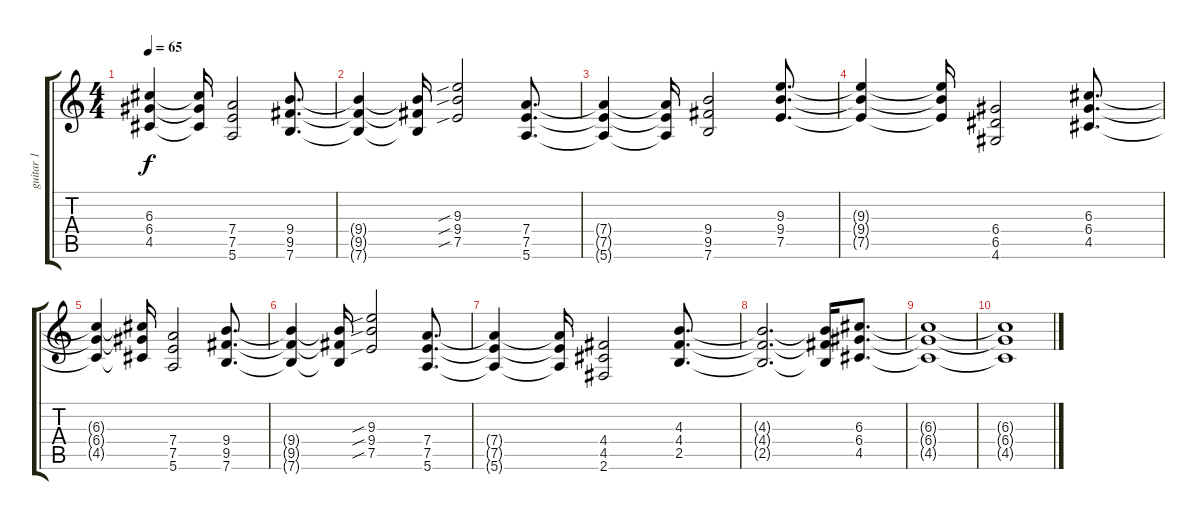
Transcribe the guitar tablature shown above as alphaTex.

\track ("guitar 1" "guitar 1") {instrument electricguitarjazz}
\staff {score tabs}
\tuning (E4 B3 G3 D3 A2 E2) {hide}
\ts (4 4)
\tempo 65
\clef g2
\ks c
(6.3{t} 6.4{t} 4.5{t}).4{dy f} (6.3{t} 6.4{t} 4.5{t}).16 (7.4 7.5 5.6).2 (9.4 9.5 7.6).8{d} |
(9.4{t} 9.5{t} 7.6{t}).4 (9.4{t} 9.5{t} 7.6{t}).16 (9.3{sib} 9.4{sib} 7.5{sib}).2 (7.4 7.5 5.6).8{d} |
(7.4{t} 7.5{t} 5.6{t}).4 (7.4{t} 7.5{t} 5.6{t}).16 (9.4 9.5 7.6).2 (9.3 9.4 7.5).8{d} |
(9.3{t} 9.4{t} 7.5{t}).4 (9.3{t} 9.4{t} 7.5{t}).16 (6.4 6.5 4.6).2 (6.3 6.4 4.5).8{d} |
(6.3{t} 6.4{t} 4.5{t}).4 (6.3{t} 6.4{t} 4.5{t}).16 (7.4 7.5 5.6).2 (9.4 9.5 7.6).8{d} |
(9.4{t} 9.5{t} 7.6{t}).4 (9.4{t} 9.5{t} 7.6{t}).16 (9.3{sib} 9.4{sib} 7.5{sib}).2 (7.4 7.5 5.6).8{d} |
(7.4{t} 7.5{t} 5.6{t}).4 (7.4{t} 7.5{t} 5.6{t}).16 (4.4 4.5 2.6).2 (4.3 4.4 2.5).8{d} |
(4.3{t} 4.4{t} 2.5{t}).2{d} (4.3{t} 4.4{t} 2.5{t}).16 (6.3 6.4 4.5).8{d} |
(6.3{t} 6.4{t} 4.5{t}).1 |
(6.3{t} 6.4{t} 4.5{t}).1
